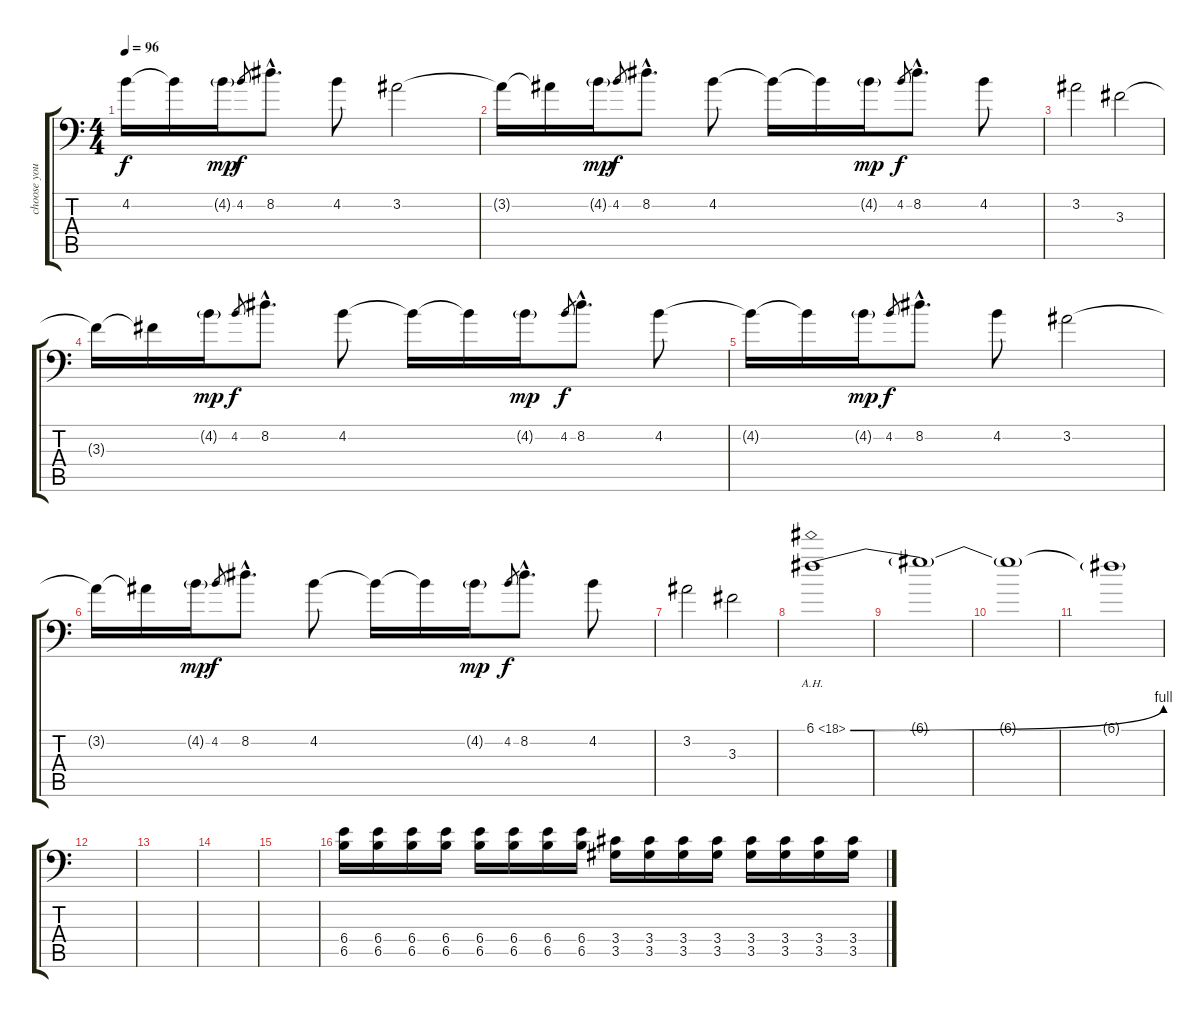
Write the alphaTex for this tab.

\track ("choose you tunes" "choose you") {instrument overdrivenguitar}
\staff {score tabs}
\tuning (C4 G3 Eb3 Bb2 F2 Bb1) {hide}
\ts (4 4)
\tempo 96
\clef f4
\ks c
4.2{t}.16{dy f} 4.2{t}.16 4.2{g}.16{dy mp} 4.2.8{gr dy f} 8.2{hac}.8{d} 4.2.8 3.2.2 |
3.2{t}.16 3.2{t}.16 4.2{g}.16{dy mp} 4.2.8{gr dy f} 8.2{hac}.8{d} 4.2.8 4.2{t}.16 4.2{t}.16 4.2{g}.16{dy mp} 4.2.8{gr dy f} 8.2{hac}.8{d} 4.2.8 |
3.2.2 3.3.2 |
3.3{t}.16 3.3{t}.16 4.2{g}.16{dy mp} 4.2.8{gr dy f} 8.2{hac}.8{d} 4.2.8 4.2{t}.16 4.2{t}.16 4.2{g}.16{dy mp} 4.2.8{gr dy f} 8.2{hac}.8{d} 4.2.8 |
4.2{t}.16 4.2{t}.16 4.2{g}.16{dy mp} 4.2.8{gr dy f} 8.2{hac}.8{d} 4.2.8 3.2.2 |
3.2{t}.16 3.2{t}.16 4.2{g}.16{dy mp} 4.2.8{gr dy f} 8.2{hac}.8{d} 4.2.8 4.2{t}.16 4.2{t}.16 4.2{g}.16{dy mp} 4.2.8{gr dy f} 8.2{hac}.8{d} 4.2.8 |
3.2.2 3.3.2 |
6.1{be (bend 0 0 60 4) ah 12}.1{volume 0} |
6.1{t}.1 |
6.1{t}.1 |
6.1{t}.1 |
|
|
|
|
(6.4 6.5).16{volume 6} (6.4 6.5).16{volume 6} (6.4 6.5).16{volume 6} (6.4 6.5).16{volume 6} (6.4 6.5).16{volume 6} (6.4 6.5).16{volume 6} (6.4 6.5).16{volume 6} (6.4 6.5).16{volume 6} (3.4 3.5).16{volume 6} (3.4 3.5).16{volume 6} (3.4 3.5).16{volume 6} (3.4 3.5).16{volume 6} (3.4 3.5).16{volume 6} (3.4 3.5).16{volume 6} (3.4 3.5).16{volume 6} (3.4 3.5).16{volume 6}
